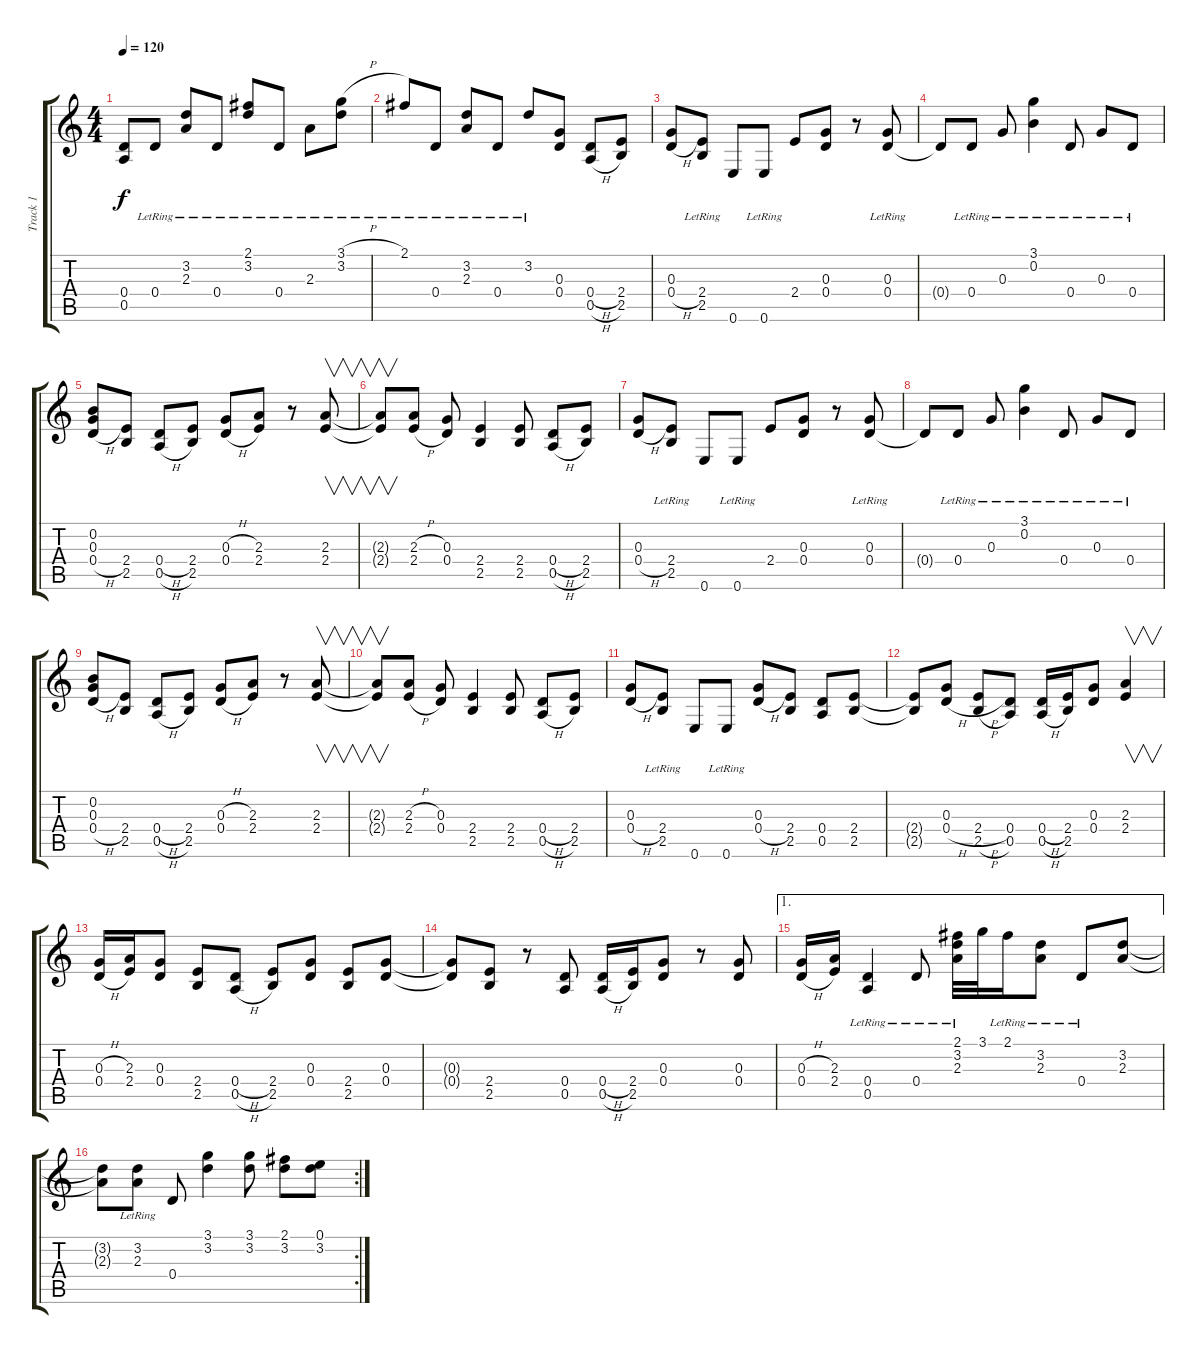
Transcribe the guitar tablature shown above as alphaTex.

\track ("Track 1" "Track 1") {instrument acousticguitarsteel}
\staff {score tabs}
\tuning (E4 B3 G3 D3 A2 E2) {hide}
\ts (4 4)
\tempo 120
\clef g2
\ks c
(0.4{t} 0.5{t}).8{dy f} 0.4{lr}.8 (3.2{lr} 2.3{lr}).8 0.4{lr}.8 (2.1{lr} 3.2{lr}).8 0.4{lr}.8 2.3{lr}.8 (3.1{h} 3.2{lr}).8 |
2.1{lr}.8 0.4{lr}.8 (3.2{lr} 2.3{lr}).8 0.4{lr}.8 3.2{lr}.8 (0.3 0.4).8 (0.4{h} 0.5{h}).8 (2.4 2.5).8 |
\section ("" "")
(0.3 0.4{h}).8 (2.4{lr} 2.5{lr}).8 0.6.8 0.6{lr}.8 2.4.8 (0.3 0.4).8 r.8 (0.3{lr} 0.4).8 |
0.4{t}.8 0.4{lr}.8 0.3{lr}.8 (3.1{lr} 0.2{lr}).4 0.4{lr}.8 0.3{lr}.8 0.4{lr}.8 |
(0.2 0.3 0.4{h}).8 (2.4 2.5).8 (0.4{h} 0.5{h}).8 (2.4 2.5).8 (0.3{h} 0.4{h}).8 (2.3 2.4).8 r.8 (2.3 2.4).8{v} |
(2.3{t} 2.4{t}).8{v} (2.3{h} 2.4{h}).8 (0.3 0.4).8 (2.4 2.5).4 (2.4 2.5).8 (0.4{h} 0.5{h}).8 (2.4 2.5).8 |
(0.3 0.4{h}).8 (2.4{lr} 2.5{lr}).8 0.6.8 0.6{lr}.8 2.4.8 (0.3 0.4).8 r.8 (0.3{lr} 0.4).8 |
0.4{t}.8 0.4{lr}.8 0.3{lr}.8 (3.1{lr} 0.2{lr}).4 0.4{lr}.8 0.3{lr}.8 0.4{lr}.8 |
(0.2 0.3 0.4{h}).8 (2.4 2.5).8 (0.4{h} 0.5{h}).8 (2.4 2.5).8 (0.3{h} 0.4{h}).8 (2.3 2.4).8 r.8 (2.3 2.4).8{v} |
(2.3{t} 2.4{t}).8{v} (2.3{h} 2.4{h}).8 (0.3 0.4).8 (2.4 2.5).4 (2.4 2.5).8 (0.4{h} 0.5{h}).8 (2.4 2.5).8 |
(0.3 0.4{h}).8 (2.4{lr} 2.5{lr}).8 0.6.8 0.6{lr}.8 (0.3 0.4{h}).8 (2.4 2.5).8 (0.4 0.5).8 (2.4 2.5).8 |
(2.4{t} 2.5{t}).8 (0.3 0.4{h}).8 (2.4{h} 2.5{h}).8 (0.4 0.5).8 (0.4{h} 0.5{h}).16 (2.4 2.5).16 (0.3 0.4).8 (2.3 2.4).4{v} |
(0.3{h} 0.4{h}).16 (2.3 2.4).16 (0.3 0.4).8 (2.4 2.5).8 (0.4{h} 0.5{h}).8 (2.4 2.5).8 (0.3 0.4).8 (2.4 2.5).8 (0.3 0.4).8 |
(0.3{t} 0.4{t}).8 (2.4 2.5).8 r.8 (0.4 0.5).8 (0.4{h} 0.5{h}).16 (2.4 2.5).16 (0.3 0.4).8 r.8 (0.3 0.4).8 |
\ae 1
(0.3{h} 0.4{h}).16 (2.3 2.4).16 (0.4 0.5{lr}).4 0.4{lr}.8 (2.1 3.2{lr} 2.3{lr}).32 3.1.32 2.1{lr}.16 (3.2{lr} 2.3{lr}).8 0.4{lr}.8 (3.2 2.3).8 |
\rc 2
(3.2{t} 2.3{t}).8 (3.2{lr} 2.3{lr}).8 0.4.8 (3.1 3.2).4 (3.1 3.2).8 (2.1 3.2).8 (0.1 3.2).8
